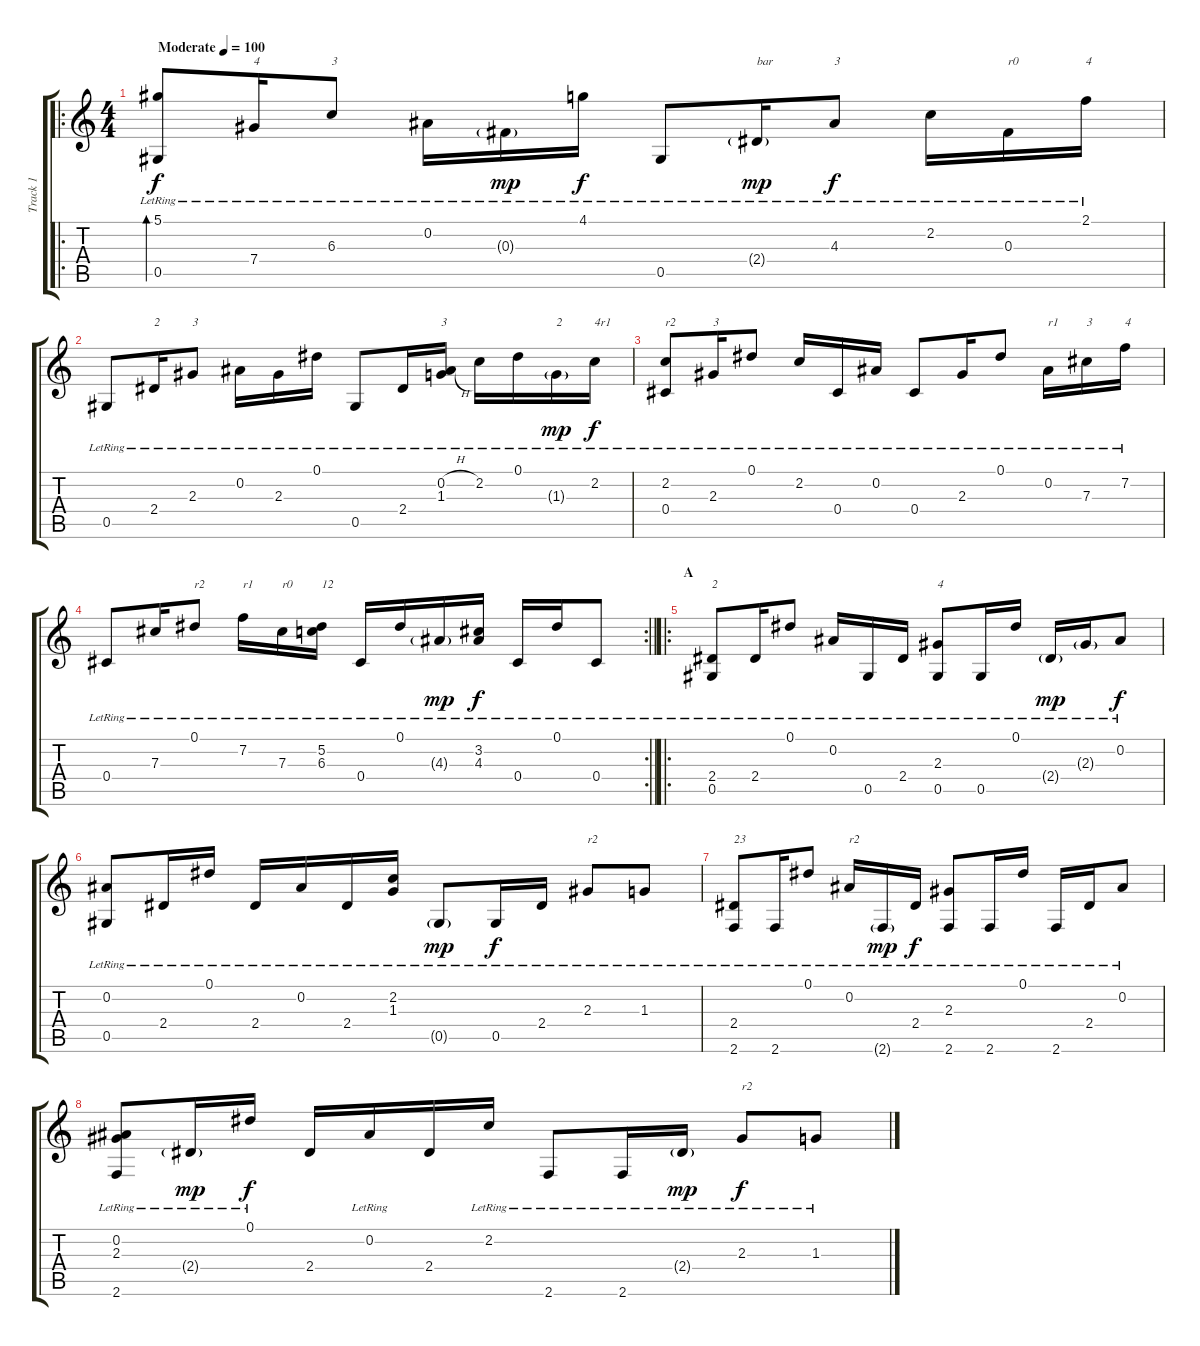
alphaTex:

\track ("Track 1" "Track 1") {instrument acousticguitarsteel}
\staff {score tabs}
\tuning (Eb4 Bb3 Gb3 Db3 Ab2 Eb2) {hide}
\ro
\ts (4 4)
\tempo (100 "Moderate")
\clef g2
\ks c
(5.1{lr} 0.5{lr}).8{bd 60 dy f instrument acousticguitarsteel} 7.4{lr}.16{txt "4"} 6.3{lr}.8{txt "3"} 0.2{lr}.16 0.3{g lr}.16{dy mp} 4.1{lr}.16{dy f} 0.5{lr}.8 2.4{g lr}.16{txt "bar" dy mp} 4.3{lr}.8{txt "3" dy f} 2.2{lr}.16 0.3{lr}.16{txt "r0"} 2.1{lr}.16{txt "4"} |
0.5{lr}.8 2.4{lr}.16{txt "2"} 2.3{lr}.8{txt "3"} 0.2{lr}.16 2.3{lr}.16 0.1{lr}.16 0.5{lr}.8 2.4{lr}.16 (0.2{h lr} 1.3{lr}).16{txt "3"} 2.2{lr}.16 0.1{lr}.16 1.3{g lr}.16{txt "2" dy mp} 2.2{lr}.16{txt "4r1" dy f} |
(2.2{lr} 0.4{lr}).8{txt "r2"} 2.3{lr}.16{txt "3"} 0.1{lr}.8 2.2{lr}.16 0.4{lr}.16 0.2{lr}.16 0.4{lr}.8 2.3{lr}.16 0.1{lr}.8 0.2{lr}.16{txt "r1"} 7.3{lr}.16{txt "3"} 7.2{lr}.16{txt "4"} |
\rc 2
\barLineRight lightlight
0.4{lr}.8 7.3{lr}.16 0.1{lr}.8{txt "r2"} 7.2{lr}.16{txt "r1"} 7.3{lr}.16{txt "r0"} (5.2{lr} 6.3).16{txt "12"} 0.4{lr}.16 0.1{lr}.16 4.3{g lr}.16{dy mp} (3.2{lr} 4.3{lr}).16{dy f} 0.4{lr}.16 0.1{lr}.16 0.4{lr}.8 |
\ro
\section ("" "A")
(2.4{lr} 0.5{lr}).8{txt "2"} 2.4{lr}.16 0.1{lr}.8 0.2{lr}.16 0.5{lr}.16 2.4{lr}.16 (2.3{lr} 0.5{lr}).8{txt "4"} 0.5{lr}.16 0.1{lr}.16 2.4{g lr}.16{dy mp} 2.3{g lr}.16 0.2{lr}.8{dy f} |
(0.2{lr} 0.5{lr}).8 2.4{lr}.16 0.1{lr}.16 2.4{lr}.16 0.2{lr}.16 2.4{lr}.16 (2.2{lr} 1.3{lr}).16 0.5{g lr}.8{dy mp} 0.5{lr}.16{dy f} 2.4{lr}.16 2.3{lr}.8{txt "r2"} 1.3{lr}.8 |
(2.4{lr} 2.6{lr}).8{txt "23"} 2.6{lr}.16 0.1{lr}.8 0.2{lr}.16{txt "r2"} 2.6{g lr}.16{dy mp} 2.4{lr}.16{dy f} (2.3{lr} 2.6{lr}).8 2.6{lr}.16 0.1{lr}.16 2.6{lr}.16 2.4{lr}.16 0.2{lr}.8 |
(0.2{lr} 2.3{lr} 2.6{lr}).8 2.4{g lr}.16{dy mp} 0.1{lr}.16{dy f} 2.4.16 0.2{lr}.16 2.4.16 2.2{lr}.16 2.6{lr}.8 2.6{lr}.16 2.4{g lr}.16{dy mp} 2.3{lr}.8{txt "r2" dy f} 1.3{lr}.8
